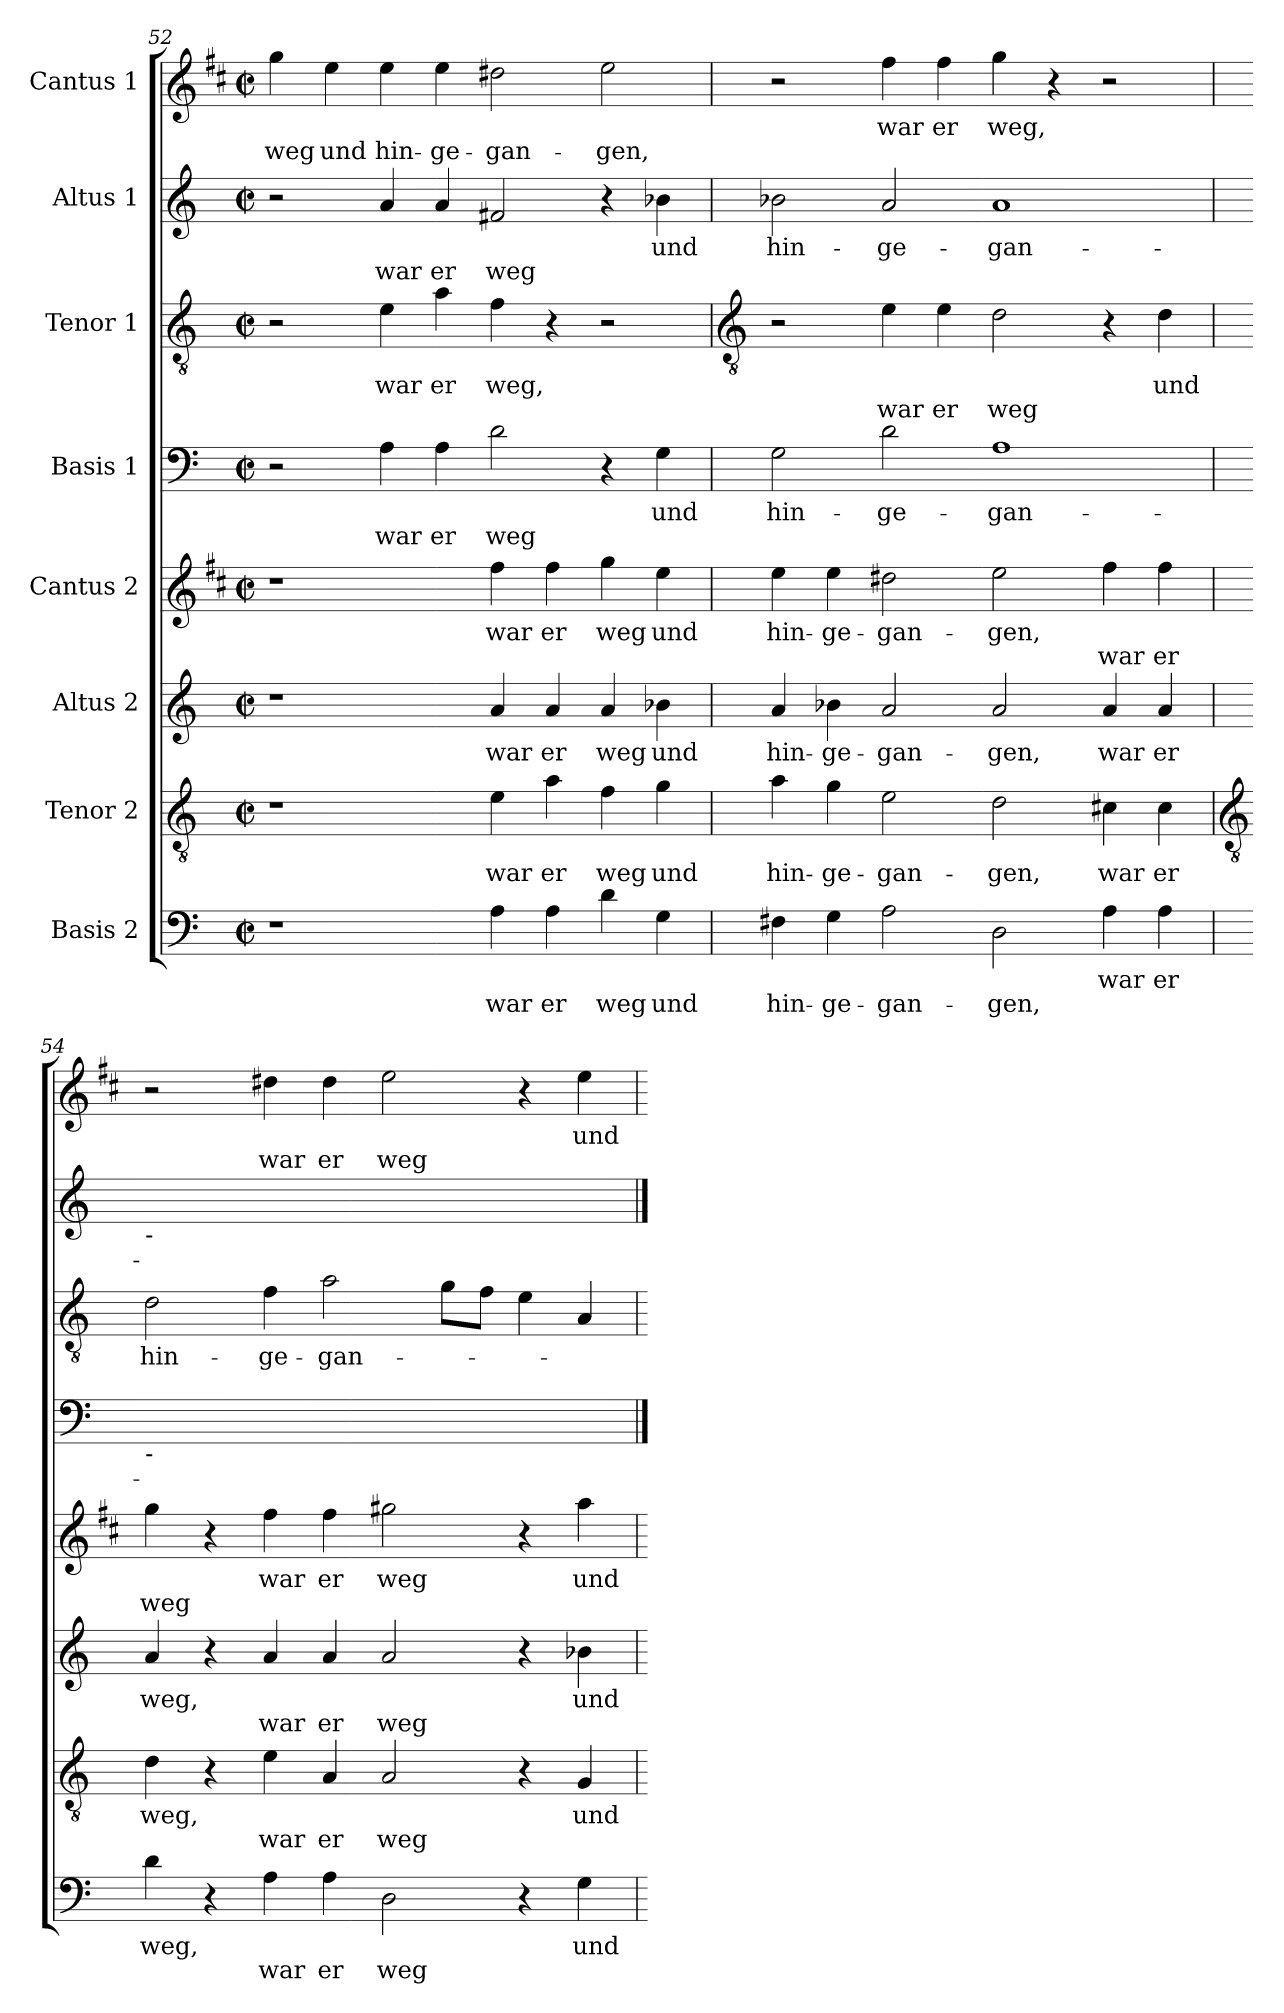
**kern	**text	**text	**kern	**text	**text	**kern	**text	**text	**kern	**text	**text	**kern	**text	**text	**kern	**text	**text	**kern	**text	**text	**kern	**text	**text
*part8	*part8	*part8	*part7	*part7	*part7	*part6	*part6	*part6	*part5	*part5	*part5	*part4	*part4	*part4	*part3	*part3	*part3	*part2	*part2	*part2	*part1	*part1	*part1
*staff8	*staff8	*staff8	*staff7	*staff7	*staff7	*staff6	*staff6	*staff6	*staff5	*staff5	*staff5	*staff4	*staff4	*staff4	*staff3	*staff3	*staff3	*staff2	*staff2	*staff2	*staff1	*staff1	*staff1
*I"Basis 2	*	*	*I"Tenor 2	*	*	*I"Altus 2	*	*	*I"Cantus 2	*	*	*I"Basis 1	*	*	*I"Tenor 1	*	*	*I"Altus 1	*	*	*I"Cantus 1	*	*
!!LO:LB:g=z
*clefF4	*	*	*clefGv2	*	*	*clefG2	*	*	*clefG2	*	*	*clefF4	*	*	*clefGv2	*	*	*clefG2	*	*	*clefG2	*	*
*	*	*	*	*	*	*	*	*	*ITrd1c2	*	*	*	*	*	*	*	*	*	*	*	*ITrd1c2	*	*
*k[]	*	*	*k[]	*	*	*k[]	*	*	*k[]	*	*	*k[]	*	*	*k[]	*	*	*k[]	*	*	*k[]	*	*
*C:	*	*	*C:	*	*	*C:	*	*	*C:	*	*	*C:	*	*	*C:	*	*	*C:	*	*	*C:	*	*
*M4/2	*	*	*M4/2	*	*	*M4/2	*	*	*M4/2	*	*	*M4/2	*	*	*M4/2	*	*	*M4/2	*	*	*M4/2	*	*
*met(c|)	*	*	*met(c|)	*	*	*met(c|)	*	*	*met(c|)	*	*	*met(c|)	*	*	*met(c|)	*	*	*met(c|)	*	*	*met(c|)	*	*
=52	=52	=52	=52	=52	=52	=52	=52	=52	=52	=52	=52	=52	=52	=52	=52	=52	=52	=52	=52	=52	=52	=52	=52
!	!	!	!	!	!	!	!	!	!	!	!	!	!	!	!	!	!	!	!	!	!	!	!LO:LY:b
1r	.	.	1r	.	.	1r	.	.	1r	.	.	2r	.	.	2r	.	.	2r	.	.	4ff	.	weg
!	!	!	!	!	!	!	!	!	!	!	!	!	!	!	!	!	!	!	!	!	!	!	!LO:LY:b
.	.	.	.	.	.	.	.	.	.	.	.	.	.	.	.	.	.	.	.	.	4dd	.	und
!	!	!	!	!	!	!	!	!	!	!	!	!	!	!LO:LY:b	!	!LO:LY:b	!	!	!	!LO:LY:b	!	!	!LO:LY:b
.	.	.	.	.	.	.	.	.	.	.	.	4A	.	war	4e	war	.	4a	.	war	4dd	.	hin-
!	!	!	!	!	!	!	!	!	!	!	!	!	!	!LO:LY:b	!	!LO:LY:b	!	!	!	!LO:LY:b	!	!	!LO:LY:b
.	.	.	.	.	.	.	.	.	.	.	.	4A	.	er	4a	er	.	4a	.	er	4dd	.	-ge-
!	!	!LO:LY:b	!	!LO:LY:b	!	!	!LO:LY:b	!	!	!LO:LY:b	!	!	!	!LO:LY:b	!	!LO:LY:b	!	!	!	!LO:LY:b	!	!	!LO:LY:b
4A	.	war	4e	war	.	4a	war	.	4ee	war	.	2d	.	weg	4f	weg,	.	2f#X	.	weg	2cc#X	.	-gan-
!	!	!LO:LY:b	!	!LO:LY:b	!	!	!LO:LY:b	!	!	!LO:LY:b	!	!	!	!	!	!	!	!	!	!	!	!	!
4A	.	er	4a	er	.	4a	er	.	4ee	er	.	.	.	.	4r	.	.	.	.	.	.	.	.
!	!	!LO:LY:b	!	!LO:LY:b	!	!	!LO:LY:b	!	!	!LO:LY:b	!	!	!	!	!	!	!	!	!	!	!	!	!LO:LY:b
4d	.	weg	4f	weg	.	4a	weg	.	4ff	weg	.	4r	.	.	2r	.	.	4r	.	.	2dd	.	-gen,
!	!	!LO:LY:b	!	!LO:LY:b	!	!	!LO:LY:b	!	!	!LO:LY:b	!	!	!LO:LY:b	!	!	!	!	!	!LO:LY:b	!	!	!	!
4G	.	und	4g	und	.	4b-X	und	.	4dd	und	.	4G	und	.	.	.	.	4b-X	und	.	.	.	.
!!LO:LB:g=z
=53	=53	=53	=53	=53	=53	=53	=53	=53	=53	=53	=53	=53	=53	=53	=53	=53	=53	=53	=53	=53	=53	=53	=53
*	*	*	*	*	*	*	*	*	*	*	*	*	*	*	*clefGv2	*	*	*	*	*	*	*	*
!	!	!LO:LY:b	!	!LO:LY:b	!	!	!LO:LY:b	!	!	!LO:LY:b	!	!	!LO:LY:b	!	!	!	!	!	!LO:LY:b	!	!	!	!
4F#X	.	hin-	4a	hin-	.	4a	hin-	.	4dd	hin-	.	2G	hin-	.	2r	.	.	2b-	hin-	.	2r	.	.
!	!	!LO:LY:b	!	!LO:LY:b	!	!	!LO:LY:b	!	!	!LO:LY:b	!	!	!	!	!	!	!	!	!	!	!	!	!
4G	.	-ge-	4g	-ge-	.	4b-X	-ge-	.	4dd	-ge-	.	.	.	.	.	.	.	.	.	.	.	.	.
!	!	!LO:LY:b	!	!LO:LY:b	!	!	!LO:LY:b	!	!	!LO:LY:b	!	!	!LO:LY:b	!	!	!	!LO:LY:b	!	!LO:LY:b	!	!	!LO:LY:b	!
2A	.	-gan-	2e	-gan-	.	2a	-gan-	.	2cc#X	-gan-	.	2d	-ge-	.	4e	.	war	2a	-ge-	.	4ee	war	.
!	!	!	!	!	!	!	!	!	!	!	!	!	!	!	!	!	!LO:LY:b	!	!	!	!	!LO:LY:b	!
.	.	.	.	.	.	.	.	.	.	.	.	.	.	.	4e	.	er	.	.	.	4ee	er	.
!	!	!LO:LY:b	!	!LO:LY:b	!	!	!LO:LY:b	!	!	!LO:LY:b	!	!	!LO:LY:b	!	!	!	!LO:LY:b	!	!LO:LY:b	!	!	!LO:LY:b	!
2D	.	-gen,	2d	-gen,	.	2a	-gen,	.	2dd	-gen,	.	1A	-gan-	.	2d	.	weg	1a	-gan-	.	4ff	weg,	.
.	.	.	.	.	.	.	.	.	.	.	.	.	.	.	.	.	.	.	.	.	4r	.	.
!	!LO:LY:b	!	!	!LO:LY:b	!	!	!LO:LY:b	!	!	!	!LO:LY:b	!	!	!	!	!	!	!	!	!	!	!	!
4A	war	.	4c#X	war	.	4a	war	.	4ee	.	war	.	.	.	4r	.	.	.	.	.	2r	.	.
!	!LO:LY:b	!	!	!LO:LY:b	!	!	!LO:LY:b	!	!	!	!LO:LY:b	!	!	!	!	!LO:LY:b	!	!	!	!	!	!	!
4A	er	.	4c#	er	.	4a	er	.	4ee	.	er	.	.	.	4d	und	.	.	.	.	.	.	.
!!LO:LB:g=z
=54	=54	=54	=54	=54	=54	=54	=54	=54	=54	=54	=54	=54	=54	=54	=54	=54	=54	=54	=54	=54	=54	=54	=54
*	*	*	*clefGv2	*	*	*	*	*	*	*	*	*	*	*	*	*	*	*	*	*	*	*	*
!	!	!	!	!	!	!	!	!	!	!	!	!	!	!	!	!	!	!LO:TX:b:t=-	!	!	!	!	!
!	!	!	!	!	!	!	!	!	!	!	!	!LO:TX:b:t=-	!	!	!	!	!	!	!	!	!	!	!
!	!LO:LY:b	!	!	!LO:LY:b	!	!	!LO:LY:b	!	!	!	!LO:LY:b	!	!LO:LY:b	!	!	!LO:LY:b	!	!	!LO:LY:b	!	!	!	!
4d	weg,	.	4d	weg,	.	4a	weg,	.	4ff	.	weg	0Dyy	-gen.	.	2d	hin-	.	0f#Xyy	-gen.	.	2r	.	.
4r	.	.	4r	.	.	4r	.	.	4r	.	.	.	.	.	.	.	.	.	.	.	.	.	.
!	!	!LO:LY:b	!	!	!LO:LY:b	!	!	!LO:LY:b	!	!LO:LY:b	!	!	!	!	!	!LO:LY:b	!	!	!	!	!	!	!LO:LY:b
4A	.	war	4e	.	war	4a	.	war	4ee	war	.	.	.	.	4f	-ge-	.	.	.	.	4cc#X	.	war
!	!	!LO:LY:b	!	!	!LO:LY:b	!	!	!LO:LY:b	!	!LO:LY:b	!	!	!	!	!	!LO:LY:b	!	!	!	!	!	!	!LO:LY:b
4A	.	er	4A	.	er	4a	.	er	4ee	er	.	.	.	.	2a	-gan-	.	.	.	.	4cc#	.	er
!	!	!LO:LY:b	!	!	!LO:LY:b	!	!	!LO:LY:b	!	!LO:LY:b	!	!	!	!	!	!	!	!	!	!	!	!	!LO:LY:b
2D	.	weg	2A	.	weg	2a	.	weg	2ff#X	weg	.	.	.	.	.	.	.	.	.	.	2dd	.	weg
.	.	.	.	.	.	.	.	.	.	.	.	.	.	.	8gL	.	.	.	.	.	.	.	.
.	.	.	.	.	.	.	.	.	.	.	.	.	.	.	8fJ	.	.	.	.	.	.	.	.
4r	.	.	4r	.	.	4r	.	.	4r	.	.	.	.	.	4e	.	.	.	.	.	4r	.	.
!	!LO:LY:b	!	!	!LO:LY:b	!	!	!LO:LY:b	!	!	!LO:LY:b	!	!	!	!	!	!	!	!	!	!	!	!LO:LY:b	!
4G	und	.	4G	und	.	4b-X	und	.	4gg	und	.	.	.	.	4A	.	.	.	.	.	4dd	und	.
=	=	=	=	=	=	=	=	=	=	=	=	==	=	=	=	=	=	==	=	=	=	=	=
*-	*-	*-	*-	*-	*-	*-	*-	*-	*-	*-	*-	*-	*-	*-	*-	*-	*-	*-	*-	*-	*-	*-	*-
